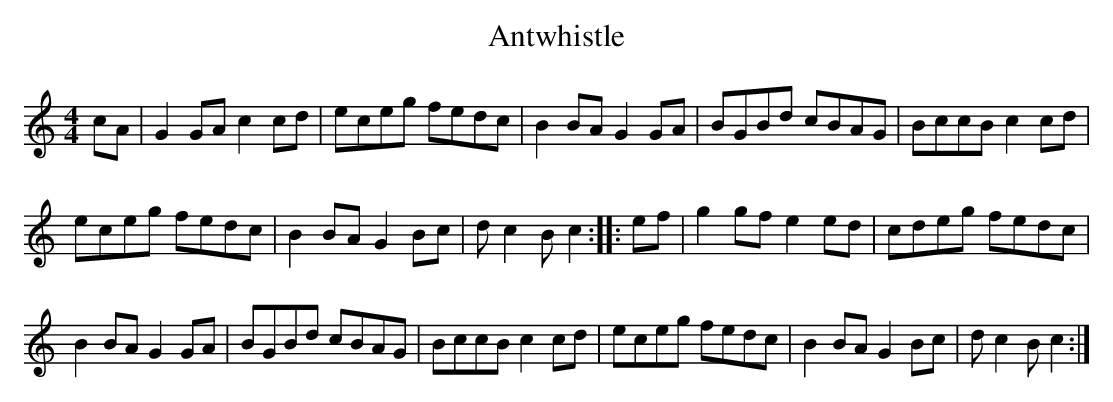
X:1
T:Antwhistle
L:1/8
M:4/4
K:C
cA | G2GA c2cd | eceg fedc | B2BA G2GA | BGBd cBAG | BccB c2cd |
eceg fedc | B2BA G2Bc | dc2B c2 :: ef | g2gf e2ed | cdeg fedc |
B2BA G2GA | BGBd cBAG | BccB c2cd | eceg fedc | B2BA G2Bc | dc2B c2 :|
